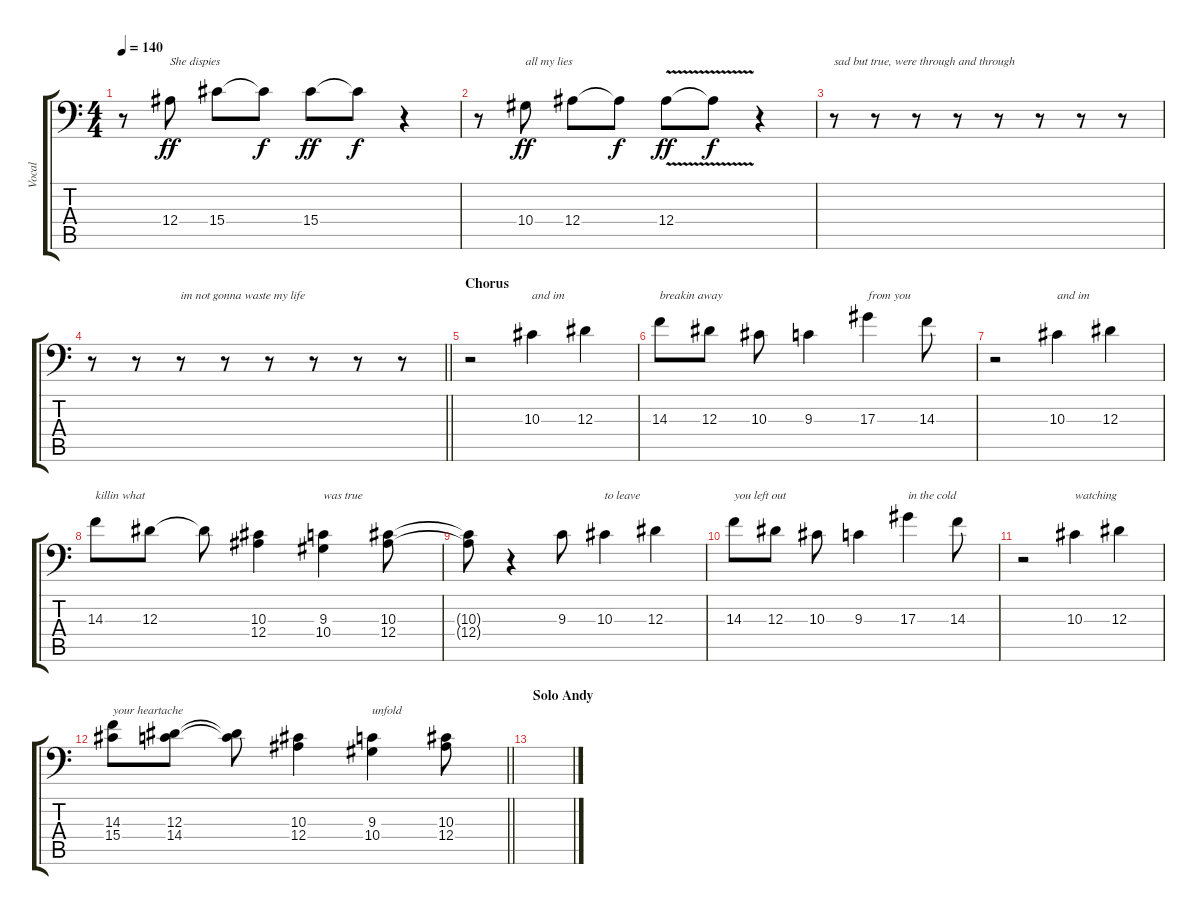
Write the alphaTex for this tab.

\track ("Vocal" "Vocal") {instrument tenorsax}
\staff {score tabs}
\tuning (C4 G3 Eb3 Bb2 F2 Bb1) {hide}
\ts (4 4)
\tempo 140
\clef f4
\ks c
r.8{dy ff} 12.4.8{txt "She dispies"} 15.4.8 15.4{t}.8{dy f} 15.4.8{dy ff} 15.4{t}.8{dy f} r.4 |
r.8 10.4.8{txt "all my lies" dy ff} 12.4.8 12.4{t}.8{dy f} 12.4{v}.8{dy ff} 12.4{t}.8{dy f} r.4 |
r.8{txt "sad but true, were through and through"} r.8 r.8 r.8 r.8 r.8 r.8 r.8 |
\barLineRight lightlight
r.8 r.8 r.8{txt "im not gonna waste my life"} r.8 r.8 r.8 r.8 r.8 |
\section ("" "Chorus")
r.2 10.3.4{txt "and im"} 12.3.4 |
14.3.8{txt "breakin away"} 12.3.8 10.3.8 9.3.4 17.3.4{txt "from you"} 14.3.8 |
r.2 10.3.4{txt "and im"} 12.3.4 |
14.3.8{txt "killin what "} 12.3.8 12.3{t}.8 (10.3 12.4).4 (9.3 10.4).4{txt "was true"} (10.3 12.4).8 |
(10.3{t} 12.4{t}).8 r.4 9.3.8 10.3.4{txt "to leave"} 12.3.4 |
14.3.8{txt "you left out"} 12.3.8 10.3.8 9.3.4 17.3.4{txt "in the cold"} 14.3.8 |
r.2 10.3.4{txt "watching"} 12.3.4 |
\barLineRight lightlight
(14.3 15.4).8{txt "your heartache"} (12.3 14.4).8 (12.3{t} 14.4{t}).8 (10.3 12.4).4 (9.3 10.4).4{txt "unfold"} (10.3 12.4).8 |
\section ("" "Solo Andy")
